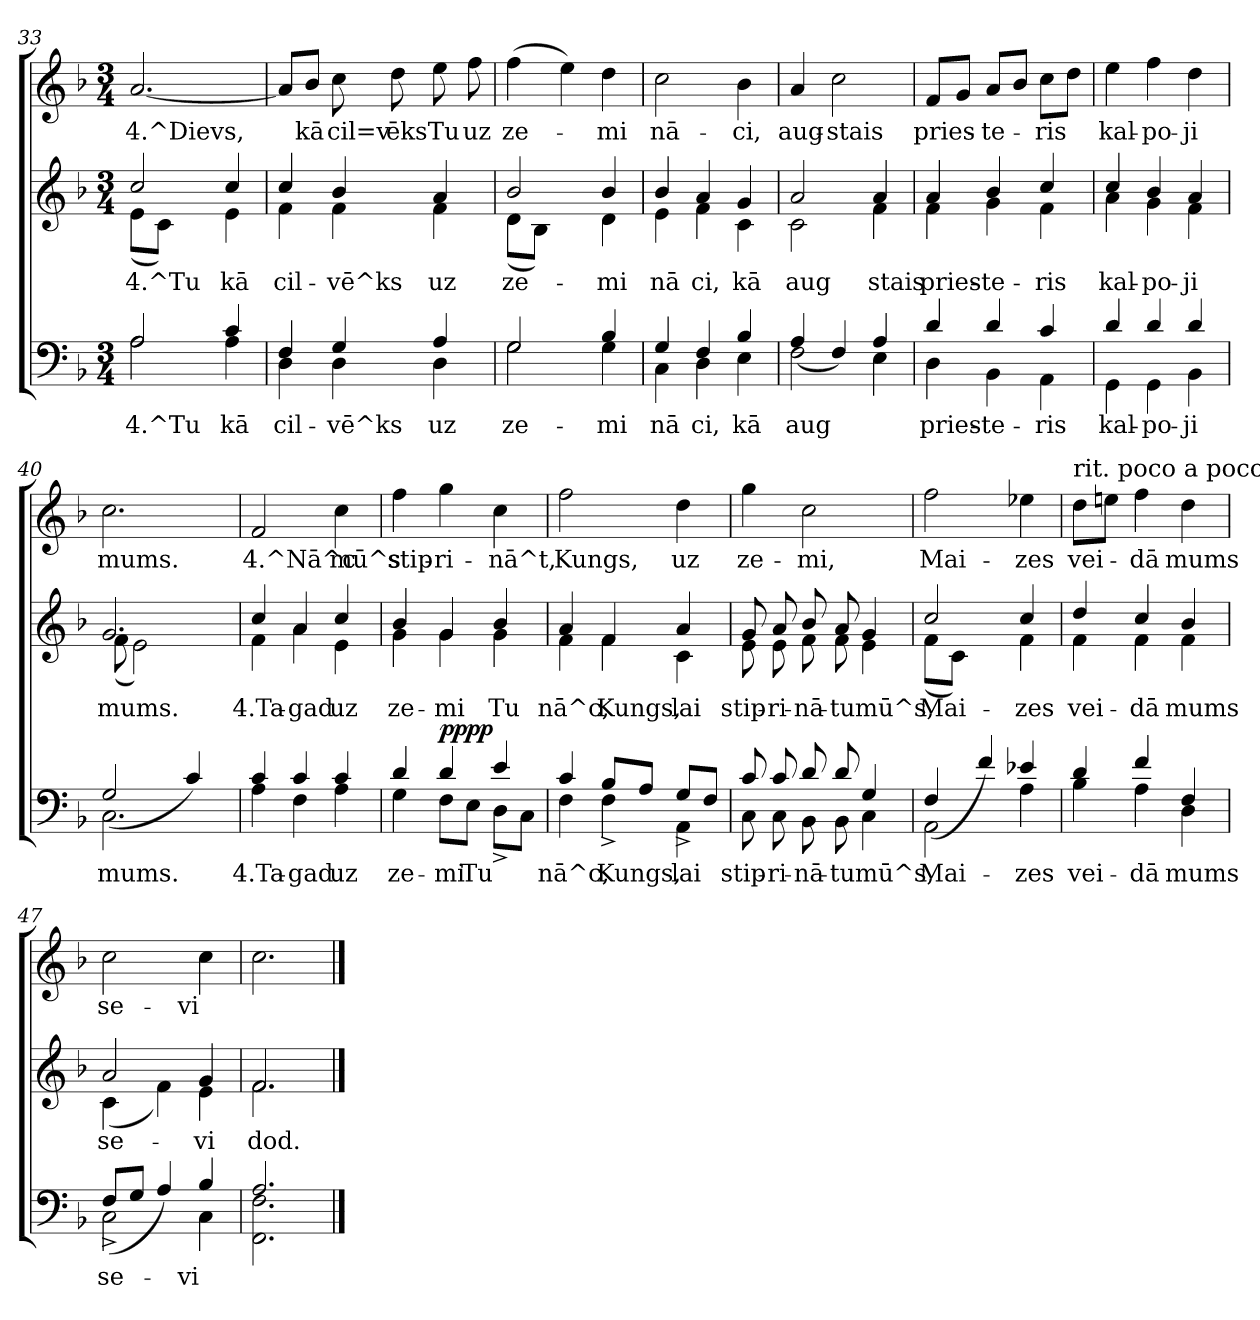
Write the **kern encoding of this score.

**kern	**text	**dynam	**kern	**text	**kern	**text
*part3	*part3	*part3	*part2	*part2	*part1	*part1
*staff3	*staff3	*staff3	*staff2	*staff2	*staff1	*staff1
!!LO:LB:g=z
*clefF4	*	*	*clefG2	*	*clefG2	*
*k[b-]	*	*	*k[b-]	*	*k[b-]	*
*F:	*	*	*F:	*	*F:	*
*M3/4	*	*	*M3/4	*	*M3/4	*
=33	=33	=33	=33	=33	=33	=33
*^	*	*	*	*	*	*
!	!	!LO:LY:a:rj	!	!	!LO:LY:b:rj	!	!LO:LY:b:rj
*	*	*	*	*^	*	*	*
2A/	2A\	4.^Tu	.	2cc/	(<8e\L	4.^Tu	[<2.a/	4.^Dievs,
.	.	.	.	.	8c\J)	.	.	.
.	.	.	.	.	4ryy	.	.	.
!	!	!LO:LY:a:rj	!	!	!	!LO:LY:b:rj	!	!
4c/	4A\	kā	.	4cc/	4e\	kā	.	.
=34	=34	=34	=34	=34	=34	=34	=34	=34
!	!	!LO:LY:a:rj	!	!	!	!LO:LY:b:rj	!	!
4F/	4D\	cil-	.	4cc/	4f\	cil-	8a/L]	.
!	!	!	!	!	!	!	!	!LO:LY:b:rj
.	.	.	.	.	.	.	8b-/J	kā
!	!	!LO:LY:a:rj	!	!	!	!LO:LY:b:rj	!	!LO:LY:b:rj
4G/	4D\	-vē^ks	.	4b-/	4f\	-vē^ks	8cc\	cil=v
!	!	!	!	!	!	!	!	!LO:LY:b:rj
.	.	.	.	.	.	.	8dd\	ēks
!	!	!LO:LY:a:rj	!	!	!	!LO:LY:b:rj	!	!LO:LY:b:rj
4A/	4D\	uz	.	4a/	4f\	uz	8ee\	Tu
!	!	!	!	!	!	!	!	!LO:LY:b:rj
.	.	.	.	.	.	.	8ff\	uz
=35	=35	=35	=35	=35	=35	=35	=35	=35
!	!	!LO:LY:a:rj	!	!	!	!LO:LY:b:rj	!	!LO:LY:b:rj
2G/	2G\	ze-	.	2b-/	(<8d\L	ze-	(>4ff\	ze-
.	.	.	.	.	8B-\J)	.	.	.
.	.	.	.	.	4ryy	.	4ee\)	.
!	!	!LO:LY:a:rj	!	!	!	!LO:LY:b:rj	!	!LO:LY:b:rj
4B-/	4G\	-mi	.	4b-/	4d\	-mi	4dd\	-mi
=36	=36	=36	=36	=36	=36	=36	=36	=36
!	!	!LO:LY:a:rj	!	!	!	!LO:LY:b:rj	!	!LO:LY:b:rj
4G/	4C\	nā	.	4b-/	4e\	nā	2cc\	nā-
!	!	!LO:LY:a:rj	!	!	!	!LO:LY:b:rj	!	!
4F/	4D\	ci,	.	4a/	4f\	ci,	.	.
!	!	!LO:LY:a:rj	!	!	!	!LO:LY:b:rj	!	!LO:LY:b:rj
4B-/	4E\	kā	.	4g/	4c\	kā	4b-\	-ci,
=37	=37	=37	=37	=37	=37	=37	=37	=37
!	!	!LO:LY:a:rj	!	!	!	!LO:LY:b:rj	!	!LO:LY:b:rj
2F\	(4A/	aug	.	2a/	2c\	aug	4a/	aug-
!	!	!	!	!	!	!	!	!LO:LY:b:rj
.	4F/)	.	.	.	.	.	2cc\	-stais
!	!	!LO:LY:a:rj	!	!	!	!LO:LY:b:rj	!	!
4E\	4A/	.	.	4a/	4f\	stais	.	.
=38	=38	=38	=38	=38	=38	=38	=38	=38
!	!	!LO:LY:a:rj	!	!	!	!LO:LY:b:rj	!	!LO:LY:b:rj
4d/	4D\	pries-	.	4a/	4f\	pries-	8f/L	pries-
.	.	.	.	.	.	.	8g/J	.
!	!	!LO:LY:a:rj	!	!	!	!LO:LY:b:rj	!	!LO:LY:b:rj
4d/	4BB-\	-te-	.	4b-/	4g\	-te-	8a/L	-te-
.	.	.	.	.	.	.	8b-/J	.
!	!	!LO:LY:a:rj	!	!	!	!LO:LY:b:rj	!	!LO:LY:b:rj
4c/	4AA\	-ris	.	4cc/	4f\	-ris	8cc\L	-ris
.	.	.	.	.	.	.	8dd\J	.
=39	=39	=39	=39	=39	=39	=39	=39	=39
!	!	!LO:LY:a:rj	!	!	!	!LO:LY:b:rj	!	!LO:LY:b:rj
4d/	4GG\	kal-	.	4cc/	4a\	kal-	4ee\	kal-
!	!	!LO:LY:a:rj	!	!	!	!LO:LY:b:rj	!	!LO:LY:b:rj
4d/	4GG\	-po-	.	4b-/	4g\	-po-	4ff\	-po-
!	!	!LO:LY:a:rj	!	!	!	!LO:LY:b:rj	!	!LO:LY:b:rj
4d/	4BB-\	-ji	.	4a/	4f\	-ji	4dd\	-ji
=40	=40	=40	=40	=40	=40	=40	=40	=40
!	!	!LO:LY:a:rj	!	!	!	!LO:LY:b:rj	!	!LO:LY:b:rj
2.C\	(2G/	mums.	.	2.g/	(<8f\	mums.	2.cc\	mums.
.	.	.	.	.	2e\)	.	.	.
.	4c/)	.	.	.	.	.	.	.
.	.	.	.	.	8ryy	.	.	.
!!LO:PB:g=z
=41	=41	=41	=41	=41	=41	=41	=41	=41
!	!	!LO:LY:a:rj	!	!	!	!LO:LY:b:rj	!	!LO:LY:b:rj
4c/	4A\	4.Ta-	.	4cc/	4f\	4.Ta-	2f/	4.^Nā^c
!	!	!LO:LY:a:rj	!	!	!	!LO:LY:b:rj	!	!
4c/	4F\	-gad	.	4a/	4a\	-gad	.	.
!	!	!LO:LY:a:rj	!	!	!	!LO:LY:b:rj	!	!LO:LY:b:rj
4c/	4A\	uz	.	4cc/	4e\	uz	4cc\	mū^s
=42	=42	=42	=42	=42	=42	=42	=42	=42
!	!	!LO:LY:a:rj	!	!	!	!LO:LY:b:rj	!	!LO:LY:b:rj
4d/	4G\	ze-	.	4b-/	4g\	ze-	4ff\	stip-
!	!	!LO:LY:a:rj	!LO:DY:b	!	!	!LO:LY:b:rj	!	!LO:LY:b:rj
4d/	8F\L	-mi	pppp	4g/	4g\	-mi	4gg\	-ri-
!	!	!LO:LY:a:rj	!	!	!	!	!	!
.	8E\J	Tu	.	.	.	.	.	.
!	!	!	!	!	!	!LO:LY:b:rj	!	!LO:LY:b:rj
4e/	8D^<\L	.	.	4b-/	4g\	Tu	4cc\	-nā^t,
.	8C\J	.	.	.	.	.	.	.
=43	=43	=43	=43	=43	=43	=43	=43	=43
!	!	!LO:LY:a:rj	!	!	!	!LO:LY:b:rj	!	!LO:LY:b:rj
4c/	4F\	nā^c,	.	4a/	4f\	nā^c,	2ff\	Kungs,
!	!	!LO:LY:a:rj	!	!	!	!LO:LY:b:rj	!	!
4F\	8B-^>/L	Kungs,	.	4f/	4f\	Kungs,	.	.
.	8A/J	.	.	.	.	.	.	.
!	!	!LO:LY:a:rj	!	!	!	!LO:LY:b:rj	!	!LO:LY:b:rj
4AA\	8G^>/L	lai	.	4a/	4c\	lai	4dd\	uz
.	8F/J	.	.	.	.	.	.	.
=44	=44	=44	=44	=44	=44	=44	=44	=44
!	!	!LO:LY:a:rj	!	!	!	!LO:LY:b:rj	!	!LO:LY:b:rj
8c/	8C\	stip-	.	8g/	8e\	stip-	4gg\	ze-
!	!	!LO:LY:a:rj	!	!	!	!LO:LY:b:rj	!	!
8c/	8C\	-ri-	.	8a/	8e\	-ri-	.	.
!	!	!LO:LY:a:rj	!	!	!	!LO:LY:b:rj	!	!LO:LY:b:rj
8d/	8BB-\	-nā-	.	8b-/	8f\	-nā-	2cc\	-mi,
!	!	!LO:LY:a:rj	!	!	!	!LO:LY:b:rj	!	!
8d/	8BB-\	-tu	.	8a/	8f\	-tu	.	.
!	!	!LO:LY:a:rj	!	!	!	!LO:LY:b:rj	!	!
4G/	4C\	mū^s,	.	4g/	4e\	mū^s,	.	.
=45	=45	=45	=45	=45	=45	=45	=45	=45
!	!	!LO:LY:a:rj	!	!	!	!LO:LY:b:rj	!	!LO:LY:b:rj
2AA\	(4F/	Mai-	.	2cc/	(<8f\L	Mai-	2ff\	Mai-
.	.	.	.	.	8c\J)	.	.	.
.	4f/)	.	.	.	4ryy	.	.	.
!	!	!LO:LY:a:rj	!	!	!	!LO:LY:b:rj	!	!LO:LY:b:rj
4A\	4e-X/	zes	.	4cc/	4f\	-zes	4ee-X\	-zes
=46	=46	=46	=46	=46	=46	=46	=46	=46
!	!	!	!	!	!	!	!LO:TX:a:t=rit. poco a poco	!
!	!	!LO:LY:a:rj	!	!	!	!LO:LY:b:rj	!	!LO:LY:b:rj
4d/	4B-\	-vei-	.	4dd/	4f\	vei-	8dd\L	vei-
.	.	.	.	.	.	.	8een\J	.
!	!	!LO:LY:a:rj	!	!	!	!LO:LY:b:rj	!	!LO:LY:b:rj
4f/	4A\	-dā	.	4cc/	4f\	-dā	4ff\	-dā
!	!	!LO:LY:a:rj	!	!	!	!LO:LY:b:rj	!	!LO:LY:b:rj
4F/	4D\	mums	.	4b-/	4f\	mums	4dd\	mums
=47	=47	=47	=47	=47	=47	=47	=47	=47
!	!	!LO:LY:a:rj	!	!	!	!LO:LY:b:rj	!	!LO:LY:b:rj
2C\	(>8F^>/L	se-	.	2a/	(<4c\	se-	2cc\	se-
.	8G/J	.	.	.	.	.	.	.
.	4A/)	.	.	.	4f\)	.	.	.
!	!	!LO:LY:a:rj	!	!	!	!LO:LY:b:rj	!	!LO:LY:b:rj
4C\	4B-/	vi	.	4e\	4g/	vi	4cc\	-vi
=48	=48	=48	=48	=48	=48	=48	=48	=48
!	!	!	!	!	!	!LO:LY:b:rj	!	!
2.A/	2.FF\ 2.F\	.	.	2.f/	2.f\	-dod.	2.cc\	.
*v	*v	*	*	*	*	*	*	*
*	*	*	*v	*v	*	*	*
==	==	==	==	==	==	==
*-	*-	*-	*-	*-	*-	*-
